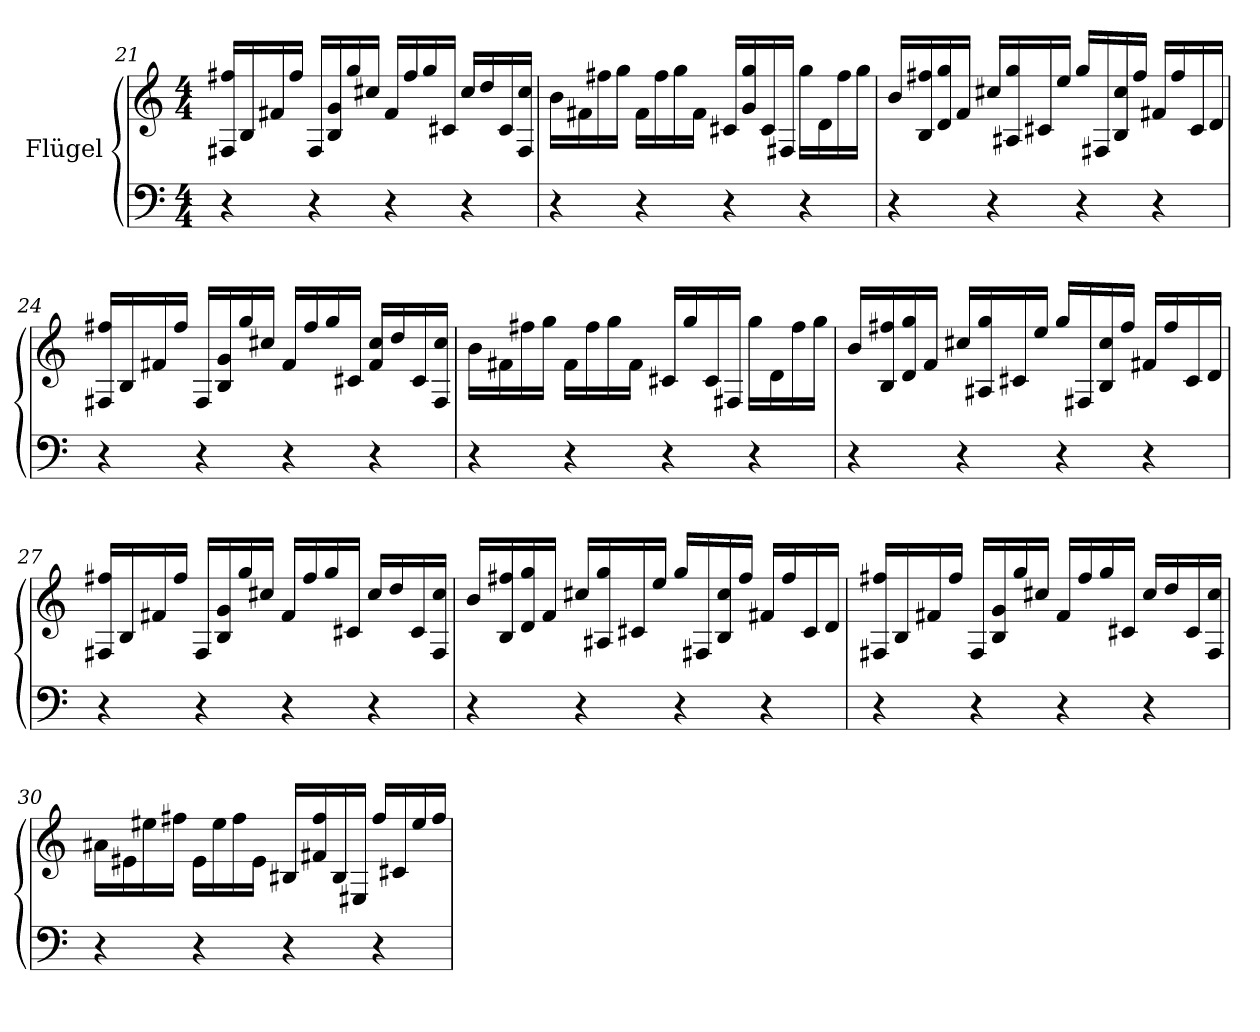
**kern	**kern
*part1	*part1
*staff2	*staff1
*I"Flügel	*
*clefF4	*clefG2
*k[]	*k[]
*M4/4	*M4/4
=21	=21
4r	16ff#X 16F#XLL
.	16B
.	16f#X
.	16ff#JJ
4r	16F#LL
.	16g 16B
.	16gg
.	16cc#XJJ
4r	16f#LL
.	16ff#
.	16gg
.	16c#XJJ
4r	16cc#LL
.	16dd
.	16c#
.	16cc# 16F#JJ
=22	=22
4r	16bLL
.	16f#X
.	16ff#X
.	16ggJJ
4r	16f#LL
.	16ff#
.	16gg
.	16f#JJ
4r	16c#XLL
.	16gg 16g
.	16c#
.	16F#XJJ
4r	16ggLL
.	16d
.	16ff#
.	16ggJJ
=23	=23
4r	16bLL
.	16ff#X 16B
.	16gg 16d
.	16fJJ
4r	16cc#XLL
.	16gg 16A#X
.	16c#X
.	16eeJJ
4r	16ggLL
.	16F#X
.	16cc# 16B
.	16ff#JJ
4r	16f#XLL
.	16ff#
.	16c#
.	16dJJ
=24	=24
4r	16ff#X 16F#XLL
.	16B
.	16f#X
.	16ff#JJ
4r	16F#LL
.	16g 16B
.	16gg
.	16cc#XJJ
4r	16f#LL
.	16ff#
.	16gg
.	16c#XJJ
4r	16cc# 16f#LL
.	16dd
.	16c#
.	16cc# 16F#JJ
=25	=25
4r	16bLL
.	16f#X
.	16ff#X
.	16ggJJ
4r	16f#LL
.	16ff#
.	16gg
.	16f#JJ
4r	16c#XLL
.	16gg
.	16c#
.	16F#XJJ
4r	16ggLL
.	16d
.	16ff#
.	16ggJJ
=26	=26
4r	16bLL
.	16ff#X 16B
.	16gg 16d
.	16fJJ
4r	16cc#XLL
.	16gg 16A#X
.	16c#X
.	16eeJJ
4r	16ggLL
.	16F#X
.	16cc# 16B
.	16ff#JJ
4r	16f#XLL
.	16ff#
.	16c#
.	16dJJ
=27	=27
4r	16ff#X 16F#XLL
.	16B
.	16f#X
.	16ff#JJ
4r	16F#LL
.	16g 16B
.	16gg
.	16cc#XJJ
4r	16f#LL
.	16ff#
.	16gg
.	16c#XJJ
4r	16cc#LL
.	16dd
.	16c#
.	16cc# 16F#JJ
=28	=28
4r	16bLL
.	16ff#X 16B
.	16gg 16d
.	16fJJ
4r	16cc#XLL
.	16gg 16A#X
.	16c#X
.	16eeJJ
4r	16ggLL
.	16F#X
.	16cc# 16B
.	16ff#JJ
4r	16f#XLL
.	16ff#
.	16c#
.	16dJJ
=29	=29
4r	16ff#X 16F#XLL
.	16B
.	16f#X
.	16ff#JJ
4r	16F#LL
.	16g 16B
.	16gg
.	16cc#XJJ
4r	16f#LL
.	16ff#
.	16gg
.	16c#XJJ
4r	16cc#LL
.	16dd
.	16c#
.	16cc# 16F#JJ
=30	=30
4r	16a#XLL
.	16e#X
.	16ee#X
.	16ff#XJJ
4r	16e#LL
.	16ee#
.	16ff#
.	16e#JJ
4r	16B#XLL
.	16ff# 16f#X
.	16B#
.	16E#XJJ
4r	16ff#LL
.	16c#X
.	16ee#
.	16ff#JJ
=	=
*-	*-
